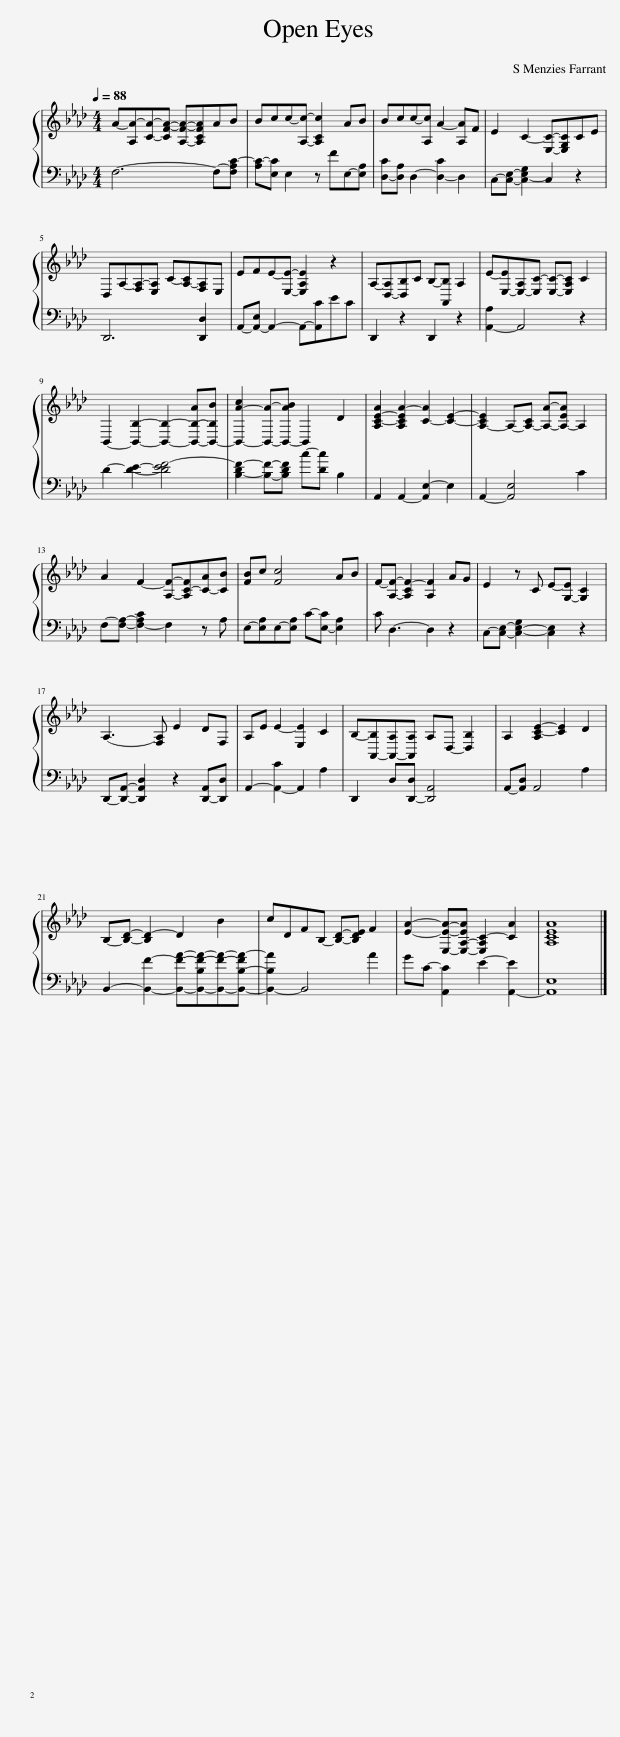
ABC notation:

X:1
%%score { 1 | 2 }
L:1/8
Q:1/4=88
M:4/4
I:linebreak $
K:Ab
V:1 treble
V:2 bass
V:1
 A-[A,A-][CA]-[CF-A-] [A,FA]-[A,CFA]AB | Bcc-[A,c]- [A,Cc]2 AB | Bcc-[A,c] A2- [A,A]F | E2 C2- [E,C]-[E,G,C]CE |$ D,A,-[F,A,-][E,A,] C-[A,-C][F,A,]E, | %5
 EFE-[E,E]- [E,A,E]2 z2 | A,-[D,-A,][D,B,]C B,-[A,,B,] A,2 | E-[E,-E][E,-A,][E,C-] [E,C]-[E,A,C] C2 |$ B,,2- [B,,B,]2- [B,,B,]2- [B,,-B,-A][B,,-B,B] | [B,,-A-c]2 [B,,A]-[B,,-AB] B,,2 D2 | %10
 [A,C-E-A]2 [A,CEA-]2 [C-A]2 [CE]2- | [A,-CE]2 A,-[A,-C] [A,A]-[A,-EA] A,2 |$ A2 F2- [A,F]-[A,C-F][C-A][CB] | [FB]c [Fc]4 AB | F-[A,F]- [A,CF-]2 [A,F]2 AG | %15
 E2 z C E-[G,-E] [G,C]2 |$ A,3- [F,A,] E2 DF, | A,E E2- [E,E]2 C2 | B,-[A,,-B,][A,,-A,][A,,A,] A,D,- [D,B,]2 | A,2 [A,C-E-]2 [CE]2 D2 |$ %20
 B,-[B,D]- [B,D-]2 D2 B2 | cDFB,- [B,D]-[B,DE] F2 | [EA]2- [E,EA]-[E,-A,-EA] [E,A,C-]2 [CA]2 | [A,CEA]8 |] %24
V:2
 F,6- F,-[F,A,C-] | [A,C-][E,C] E,2 z FE,-[E,A,] | [D,-C][D,A,] D,2- [D,-C]2 D,2 | C,-[C,E,]- [C,-E,G,]2 C,2 z2 |$ D,,6 [D,,D,]2 | %5
 A,,-[A,,-E,] A,,2- A,,-[A,,C]EC | D,,2 z2 D,,2 z2 | [A,,-A,]2 A,,4 z2 |$ D2- [DE]2- [DEF-]4 | [B,-DF-]2 [B,F]-[B,DF] c-[Dc] B,2 | %10
 A,,2 A,,2- [A,,E,-]2 E,2 | A,,2- [A,,E,]4 C2 |$ F,-[F,A,]- [F,-A,C]2 F,2 z A, | E,-[E,A,]E,-[E,A,] C-[E,-C] [E,A,]2 | C D,3- D,2 z2 | %15
 C,-[C,E,]- [C,-E,-G,]2 [C,E,]2 z2 |$ D,,-[D,,A,,]- [D,,A,,D,]2 z2 [D,,-A,,][D,,D,] | A,,2- [A,,-C]2 A,,2 A,2 | D,,2 D,[D,,-D,] [D,,A,,]4 | A,,-[A,,D,] A,,4 A,2 |$ %20
 B,,2- [B,,F]2- [B,,FA]-[B,,-B,F-A-][B,,FA]-[B,,-B,-FA-] | [B,,-B,A]2 B,,4 A2 | GC- [A,,C]2 E2- [A,,-E]2 | [A,,E,]8 |] %24
